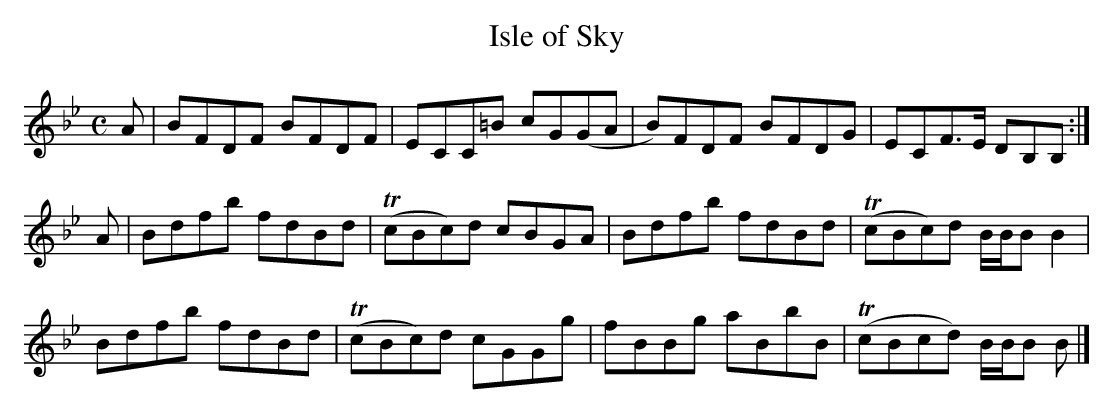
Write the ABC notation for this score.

X:1
T:Isle of Sky
L:1/8
M:C
K:Bb
A|BFDF BFDF|  ECC=B cG(GA|B)FDF BFDG|  ECF>E DB,B,  :|
A|Bdfb fdBd|(TcBc)d cBGA |Bdfb  fdBd|(TcBc)d B/B/B B2|
  Bdfb fdBd|(TcBc)d cGGg |fBBg  aBbB|(TcBcd) B/B/B B |]
